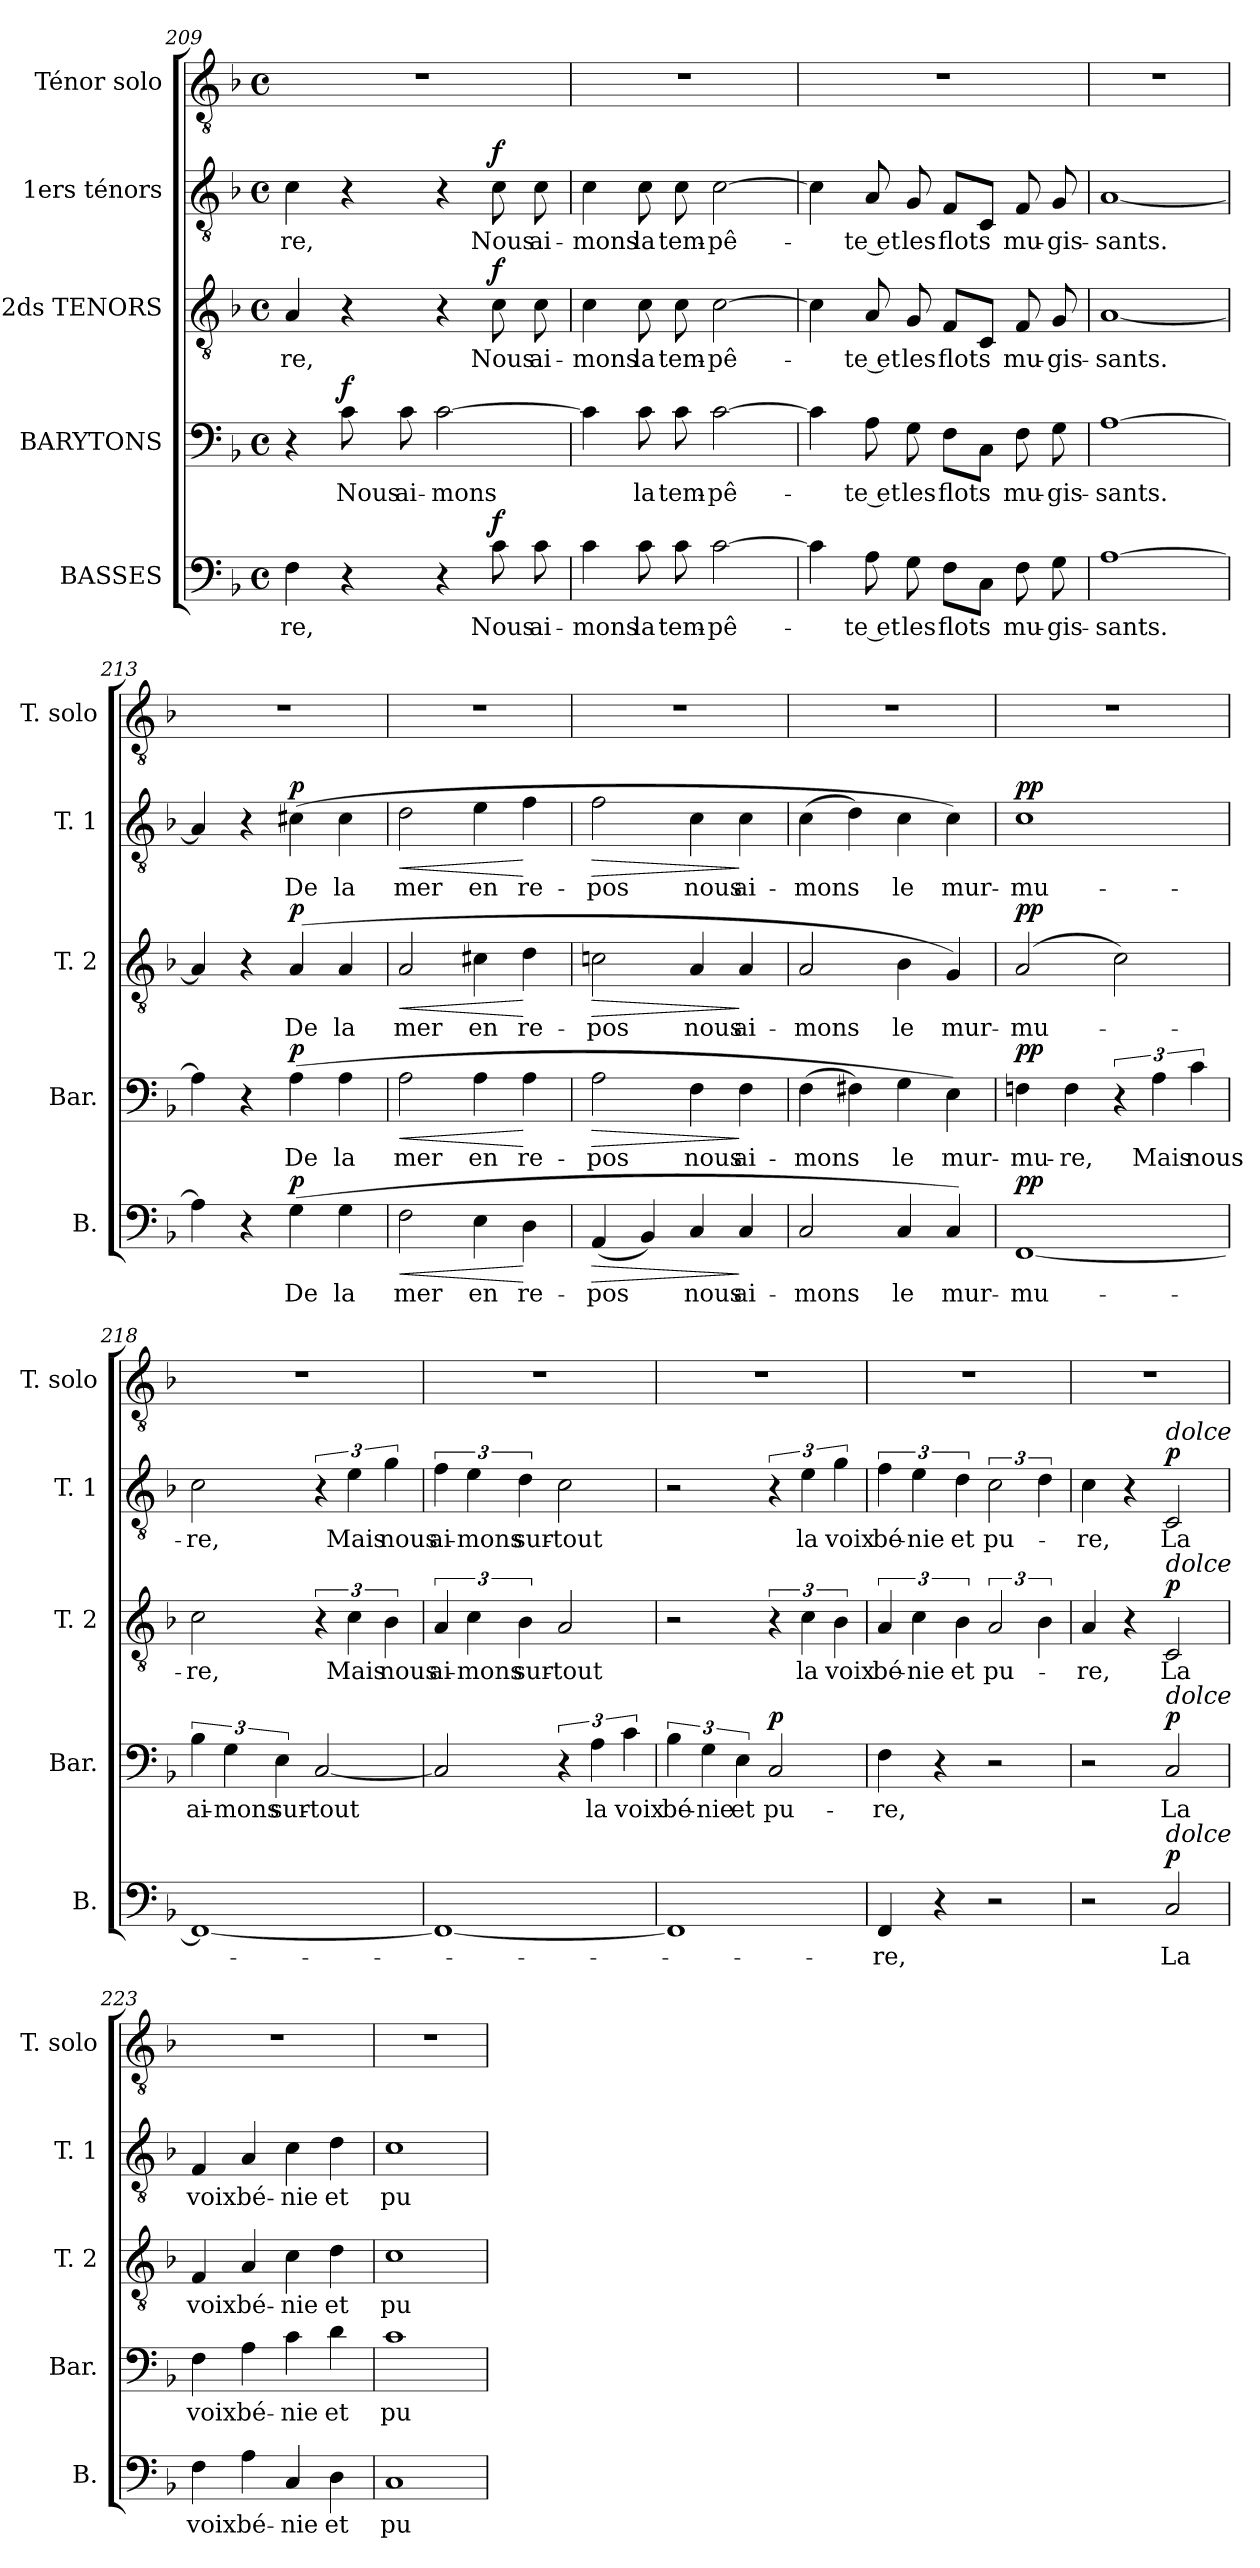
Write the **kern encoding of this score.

**kern	**text	**dynam	**kern	**text	**dynam	**kern	**text	**dynam	**kern	**text	**dynam	**kern
*part5	*part5	*part5	*part4	*part4	*part4	*part3	*part3	*part3	*part2	*part2	*part2	*part1
*staff5	*staff5	*staff5	*staff4	*staff4	*staff4	*staff3	*staff3	*staff3	*staff2	*staff2	*staff2	*staff1
*I"BASSES	*	*	*I"BARYTONS	*	*	*I"2ds TENORS	*	*	*I"1ers ténors	*	*	*I"Ténor solo
*I'B.	*	*	*I'Bar.	*	*	*I'T. 2	*	*	*I'T. 1	*	*	*I'T. solo
*clefF4	*	*	*clefF4	*	*	*clefGv2	*	*	*clefGv2	*	*	*clefGv2
*k[b-]	*	*	*k[b-]	*	*	*k[b-]	*	*	*k[b-]	*	*	*k[b-]
*F:	*	*	*F:	*	*	*F:	*	*	*F:	*	*	*F:
*M4/4	*	*	*M4/4	*	*	*M4/4	*	*	*M4/4	*	*	*M4/4
*met(c)	*	*	*met(c)	*	*	*met(c)	*	*	*met(c)	*	*	*met(c)
=209	=209	=209	=209	=209	=209	=209	=209	=209	=209	=209	=209	=209
!	!LO:LY:b	!	!	!	!	!	!LO:LY:b	!	!	!LO:LY:b	!	!
4F\	-re,	.	4r	.	.	4A/	-re,	.	4c\	-re,	.	1r
!	!	!	!	!LO:LY:b	!LO:DY:b	!	!	!	!	!	!	!
4r	.	.	8c\	Nous	f	4r	.	.	4r	.	.	.
!	!	!	!	!LO:LY:b	!	!	!	!	!	!	!	!
.	.	.	8c\	ai-	.	.	.	.	.	.	.	.
!	!	!	!	!LO:LY:b	!	!	!	!	!	!	!	!
4r	.	.	[2c\	-mons	.	4r	.	.	4r	.	.	.
!	!LO:LY:b	!LO:DY:a	!	!	!	!	!LO:LY:b	!LO:DY:b	!	!LO:LY:b	!LO:DY:b	!
8c\	Nous	f	.	.	.	8c\	Nous	f	8c\	Nous	f	.
!	!LO:LY:b	!	!	!	!	!	!LO:LY:b	!	!	!LO:LY:b	!	!
8c\	ai-	.	.	.	.	8c\	ai-	.	8c\	ai-	.	.
=210	=210	=210	=210	=210	=210	=210	=210	=210	=210	=210	=210	=210
!	!LO:LY:b	!	!	!	!	!	!LO:LY:b	!	!	!LO:LY:b	!	!
4c\	-mons	.	4c\]	.	.	4c\	-mons	.	4c\	-mons	.	1r
!	!LO:LY:b	!	!	!LO:LY:b	!	!	!LO:LY:b	!	!	!LO:LY:b	!	!
8c\	la	.	8c\	la	.	8c\	la	.	8c\	la	.	.
!	!LO:LY:b	!	!	!LO:LY:b	!	!	!LO:LY:b	!	!	!LO:LY:b	!	!
8c\	tem-	.	8c\	tem-	.	8c\	tem-	.	8c\	tem-	.	.
!	!LO:LY:b	!	!	!LO:LY:b	!	!	!LO:LY:b	!	!	!LO:LY:b	!	!
[2c\	-pê-	.	[2c\	-pê-	.	[2c\	-pê-	.	[2c\	-pê-	.	.
!!LO:LB:g=z
=211	=211	=211	=211	=211	=211	=211	=211	=211	=211	=211	=211	=211
4c\]	.	.	4c\]	.	.	4c\]	.	.	4c\]	.	.	1r
!	!LO:LY:b	!	!	!LO:LY:b	!	!	!LO:LY:b	!	!	!LO:LY:b	!	!
8A\	-te et	.	8A\	-te et	.	8A/	-te et	.	8A/	-te et	.	.
!	!LO:LY:b	!	!	!LO:LY:b	!	!	!LO:LY:b	!	!	!LO:LY:b	!	!
8G\	les	.	8G\	les	.	8G/	les	.	8G/	les	.	.
!	!LO:LY:b	!	!	!LO:LY:b	!	!	!LO:LY:b	!	!	!LO:LY:b	!	!
8F\L	flots	.	8F\L	flots	.	8F/L	flots	.	8F/L	flots	.	.
8C\J	.	.	8C\J	.	.	8C/J	.	.	8C/J	.	.	.
!	!LO:LY:b	!	!	!LO:LY:b	!	!	!LO:LY:b	!	!	!LO:LY:b	!	!
8F\	mu-	.	8F\	mu-	.	8F/	mu-	.	8F/	mu-	.	.
!	!LO:LY:b	!	!	!LO:LY:b	!	!	!LO:LY:b	!	!	!LO:LY:b	!	!
8G\	-gis-	.	8G\	-gis-	.	8G/	-gis-	.	8G/	-gis-	.	.
=212	=212	=212	=212	=212	=212	=212	=212	=212	=212	=212	=212	=212
!	!LO:LY:b	!	!	!LO:LY:b	!	!	!LO:LY:b	!	!	!LO:LY:b	!	!
[1A	-sants.	.	[1A	-sants.	.	[1A	-sants.	.	[1A	-sants.	.	1r
=213	=213	=213	=213	=213	=213	=213	=213	=213	=213	=213	=213	=213
4A\]	.	.	4A\]	.	.	4A/]	.	.	4A/]	.	.	1r
4r	.	.	4r	.	.	4r	.	.	4r	.	.	.
!	!LO:LY:b	!LO:DY:a	!	!LO:LY:b	!LO:DY:a	!	!LO:LY:b	!LO:DY:a	!	!LO:LY:b	!LO:DY:a	!
(>4G\	De	p	(>4A\	De	p	(4A/	De	p	(>4c#X\	De	p	.
!	!LO:LY:b	!	!	!LO:LY:b	!	!	!LO:LY:b	!	!	!LO:LY:b	!	!
4G\	la	.	4A\	la	.	4A/	la	.	4c#\	la	.	.
=214	=214	=214	=214	=214	=214	=214	=214	=214	=214	=214	=214	=214
!	!LO:LY:b	!LO:HP:b	!	!LO:LY:b	!LO:HP:b	!	!LO:LY:b	!LO:HP:b	!	!LO:LY:b	!LO:HP:b	!
2F\	mer	<	2A\	mer	<	2A/	mer	<	2d\	mer	<	1r
!	!LO:LY:b	!	!	!LO:LY:b	!	!	!LO:LY:b	!	!	!LO:LY:b	!	!
4E\	en	.	4A\	en	.	4c#X\	en	.	4e\	en	.	.
!	!LO:LY:b	!	!	!LO:LY:b	!	!	!LO:LY:b	!	!	!LO:LY:b	!	!
4D\	re-	[	4A\	re-	[	4d\	re-	[	4f\	re-	[	.
!!LO:LB:g=z
=215	=215	=215	=215	=215	=215	=215	=215	=215	=215	=215	=215	=215
!	!LO:LY:b	!LO:HP:b	!	!LO:LY:b	!LO:HP:b	!	!LO:LY:b	!LO:HP:b	!	!LO:LY:b	!LO:HP:b	!
(<4AA/	-pos	>	2A\	-pos	>	2cn\	-pos	>	2f\	-pos	>	1r
4BB-/)	.	.	.	.	.	.	.	.	.	.	.	.
!	!LO:LY:b	!	!	!LO:LY:b	!	!	!LO:LY:b	!	!	!LO:LY:b	!	!
4C/	nous	.	4F\	nous	.	4A/	nous	.	4c\	nous	.	.
!	!LO:LY:b	!	!	!LO:LY:b	!	!	!LO:LY:b	!	!	!LO:LY:b	!	!
4C/	ai-	]	4F\	ai-	]	4A/	ai-	]	4c\	ai-	]	.
=216	=216	=216	=216	=216	=216	=216	=216	=216	=216	=216	=216	=216
!	!LO:LY:b	!	!	!LO:LY:b	!	!	!LO:LY:b	!	!	!LO:LY:b	!	!
2C/	-mons	.	(>4F\	-mons	.	2A/	-mons	.	(>4c\	-mons	.	1r
.	.	.	4F#X\)	.	.	.	.	.	4d\)	.	.	.
!	!LO:LY:b	!	!	!LO:LY:b	!	!	!LO:LY:b	!	!	!LO:LY:b	!	!
4C/	le	.	4G\	le	.	4B-\	le	.	4c\	le	.	.
!	!LO:LY:b	!	!	!LO:LY:b	!	!	!LO:LY:b	!	!	!LO:LY:b	!	!
4C/)	mur-	.	4E\)	mur-	.	4G/)	mur-	.	4c\)	mur-	.	.
=217	=217	=217	=217	=217	=217	=217	=217	=217	=217	=217	=217	=217
!	!LO:LY:b	!LO:DY:a	!	!LO:LY:b	!LO:DY:a	!	!LO:LY:b	!LO:DY:a	!	!LO:LY:b	!LO:DY:a	!
[1FF	-mu-	pp	4Fn\	-mu-	pp	(2A/	-mu-	pp	1c	-mu-	pp	1r
!	!	!	!	!LO:LY:b	!	!	!	!	!	!	!	!
.	.	.	4F\	-re,	.	.	.	.	.	.	.	.
.	.	.	6r	.	.	2c\)	.	.	.	.	.	.
!	!	!	!	!LO:LY:b	!	!	!	!	!	!	!	!
.	.	.	6A\	Mais	.	.	.	.	.	.	.	.
!	!	!	!	!LO:LY:b	!	!	!	!	!	!	!	!
.	.	.	6c\	nous	.	.	.	.	.	.	.	.
=218	=218	=218	=218	=218	=218	=218	=218	=218	=218	=218	=218	=218
!	!	!	!	!LO:LY:b	!	!	!LO:LY:b	!	!	!LO:LY:b	!	!
1FF_	.	.	6B-\	ai-	.	2c\	-re,	.	2c\	-re,	.	1r
!	!	!	!	!LO:LY:b	!	!	!	!	!	!	!	!
.	.	.	6G\	-mons	.	.	.	.	.	.	.	.
!	!	!	!	!LO:LY:b	!	!	!	!	!	!	!	!
.	.	.	6E\	sur-	.	.	.	.	.	.	.	.
!	!	!	!	!LO:LY:b	!	!	!	!	!	!	!	!
.	.	.	[2C/	-tout	.	6r	.	.	6r	.	.	.
!	!	!	!	!	!	!	!LO:LY:b	!	!	!LO:LY:b	!	!
.	.	.	.	.	.	6c\	Mais	.	6e\	Mais	.	.
!	!	!	!	!	!	!	!LO:LY:b	!	!	!LO:LY:b	!	!
.	.	.	.	.	.	6B-\	nous	.	6g\	nous	.	.
!!LO:PB:g=z
=219	=219	=219	=219	=219	=219	=219	=219	=219	=219	=219	=219	=219
!	!	!	!	!	!	!	!LO:LY:b	!	!	!LO:LY:b	!	!
1FF_	.	.	2C/]	.	.	6A/	ai-	.	6f\	ai-	.	1r
!	!	!	!	!	!	!	!LO:LY:b	!	!	!LO:LY:b	!	!
.	.	.	.	.	.	6c\	-mons	.	6e\	-mons	.	.
!	!	!	!	!	!	!	!LO:LY:b	!	!	!LO:LY:b	!	!
.	.	.	.	.	.	6B-\	sur-	.	6d\	sur-	.	.
!	!	!	!	!	!	!	!LO:LY:b	!	!	!LO:LY:b	!	!
.	.	.	6r	.	.	2A/	-tout	.	2c\	-tout	.	.
!	!	!	!	!LO:LY:b	!	!	!	!	!	!	!	!
.	.	.	6A\	la	.	.	.	.	.	.	.	.
!	!	!	!	!LO:LY:b	!	!	!	!	!	!	!	!
.	.	.	6c\	voix	.	.	.	.	.	.	.	.
=220	=220	=220	=220	=220	=220	=220	=220	=220	=220	=220	=220	=220
!	!	!	!	!LO:LY:b	!	!	!	!	!	!	!	!
1FF]	.	.	6B-\	bé-	.	2r	.	.	2r	.	.	1r
!	!	!	!	!LO:LY:b	!	!	!	!	!	!	!	!
.	.	.	6G\	-nie	.	.	.	.	.	.	.	.
!	!	!	!	!LO:LY:b	!	!	!	!	!	!	!	!
.	.	.	6E\	et	.	.	.	.	.	.	.	.
!	!	!	!	!LO:LY:b	!LO:DY:a	!	!	!	!	!	!	!
.	.	.	2C/	pu-	p	6r	.	.	6r	.	.	.
!	!	!	!	!	!	!	!LO:LY:b	!	!	!LO:LY:b	!	!
.	.	.	.	.	.	6c\	la	.	6e\	la	.	.
!	!	!	!	!	!	!	!LO:LY:b	!	!	!LO:LY:b	!	!
.	.	.	.	.	.	6B-\	voix	.	6g\	voix	.	.
=221	=221	=221	=221	=221	=221	=221	=221	=221	=221	=221	=221	=221
!	!LO:LY:b	!	!	!LO:LY:b	!	!	!LO:LY:b	!	!	!LO:LY:b	!	!
4FF/	-re,	.	4F\	-re,	.	6A/	bé-	.	6f\	bé-	.	1r
!	!	!	!	!	!	!	!LO:LY:b	!	!	!LO:LY:b	!	!
.	.	.	.	.	.	6c\	-nie	.	6e\	-nie	.	.
4r	.	.	4r	.	.	.	.	.	.	.	.	.
!	!	!	!	!	!	!	!LO:LY:b	!	!	!LO:LY:b	!	!
.	.	.	.	.	.	6B-\	et	.	6d\	et	.	.
!	!	!	!	!	!	!	!LO:LY:b	!	!	!LO:LY:b	!	!
2r	.	.	2r	.	.	3A/	pu-	.	3c\	pu-	.	.
.	.	.	.	.	.	6B-\	.	.	6d\	.	.	.
=222	=222	=222	=222	=222	=222	=222	=222	=222	=222	=222	=222	=222
!	!	!	!	!	!	!	!LO:LY:b	!	!	!LO:LY:b	!	!
2r	.	.	2r	.	.	4A/	-re,	.	4c\	-re,	.	1r
.	.	.	.	.	.	4r	.	.	4r	.	.	.
!	!	!	!	!	!	!	!	!	!LO:TX:a:i:t=dolce	!	!	!
!	!	!	!	!	!	!LO:TX:a:i:t=dolce	!	!	!	!	!	!
!	!	!	!LO:TX:a:i:t=dolce	!	!	!	!	!	!	!	!	!
!LO:TX:a:i:t=dolce	!	!	!	!	!	!	!	!	!	!	!	!
!	!LO:LY:b	!LO:DY:a	!	!LO:LY:b	!LO:DY:a	!	!LO:LY:b	!LO:DY:a	!	!LO:LY:b	!LO:DY:a	!
2C/	La	p	2C/	La	p	2C/	La	p	2C/	La	p	.
!!LO:LB:g=z
=223	=223	=223	=223	=223	=223	=223	=223	=223	=223	=223	=223	=223
!	!LO:LY:b	!	!	!LO:LY:b	!	!	!LO:LY:b	!	!	!LO:LY:b	!	!
4F\	voix	.	4F\	voix	.	4F/	voix	.	4F/	voix	.	1r
!	!LO:LY:b	!	!	!LO:LY:b	!	!	!LO:LY:b	!	!	!LO:LY:b	!	!
4A\	bé-	.	4A\	bé-	.	4A/	bé-	.	4A/	bé-	.	.
!	!LO:LY:b	!	!	!LO:LY:b	!	!	!LO:LY:b	!	!	!LO:LY:b	!	!
4C/	-nie	.	4c\	-nie	.	4c\	-nie	.	4c\	-nie	.	.
!	!LO:LY:b	!	!	!LO:LY:b	!	!	!LO:LY:b	!	!	!LO:LY:b	!	!
4D\	et	.	4d\	et	.	4d\	et	.	4d\	et	.	.
=224	=224	=224	=224	=224	=224	=224	=224	=224	=224	=224	=224	=224
!	!LO:LY:b	!	!	!LO:LY:b	!	!	!LO:LY:b	!	!	!LO:LY:b	!	!
1C	pu-	.	1c	pu-	.	1c	pu-	.	1c	pu-	.	1r
=	=	=	=	=	=	=	=	=	=	=	=	=
*-	*-	*-	*-	*-	*-	*-	*-	*-	*-	*-	*-	*-
